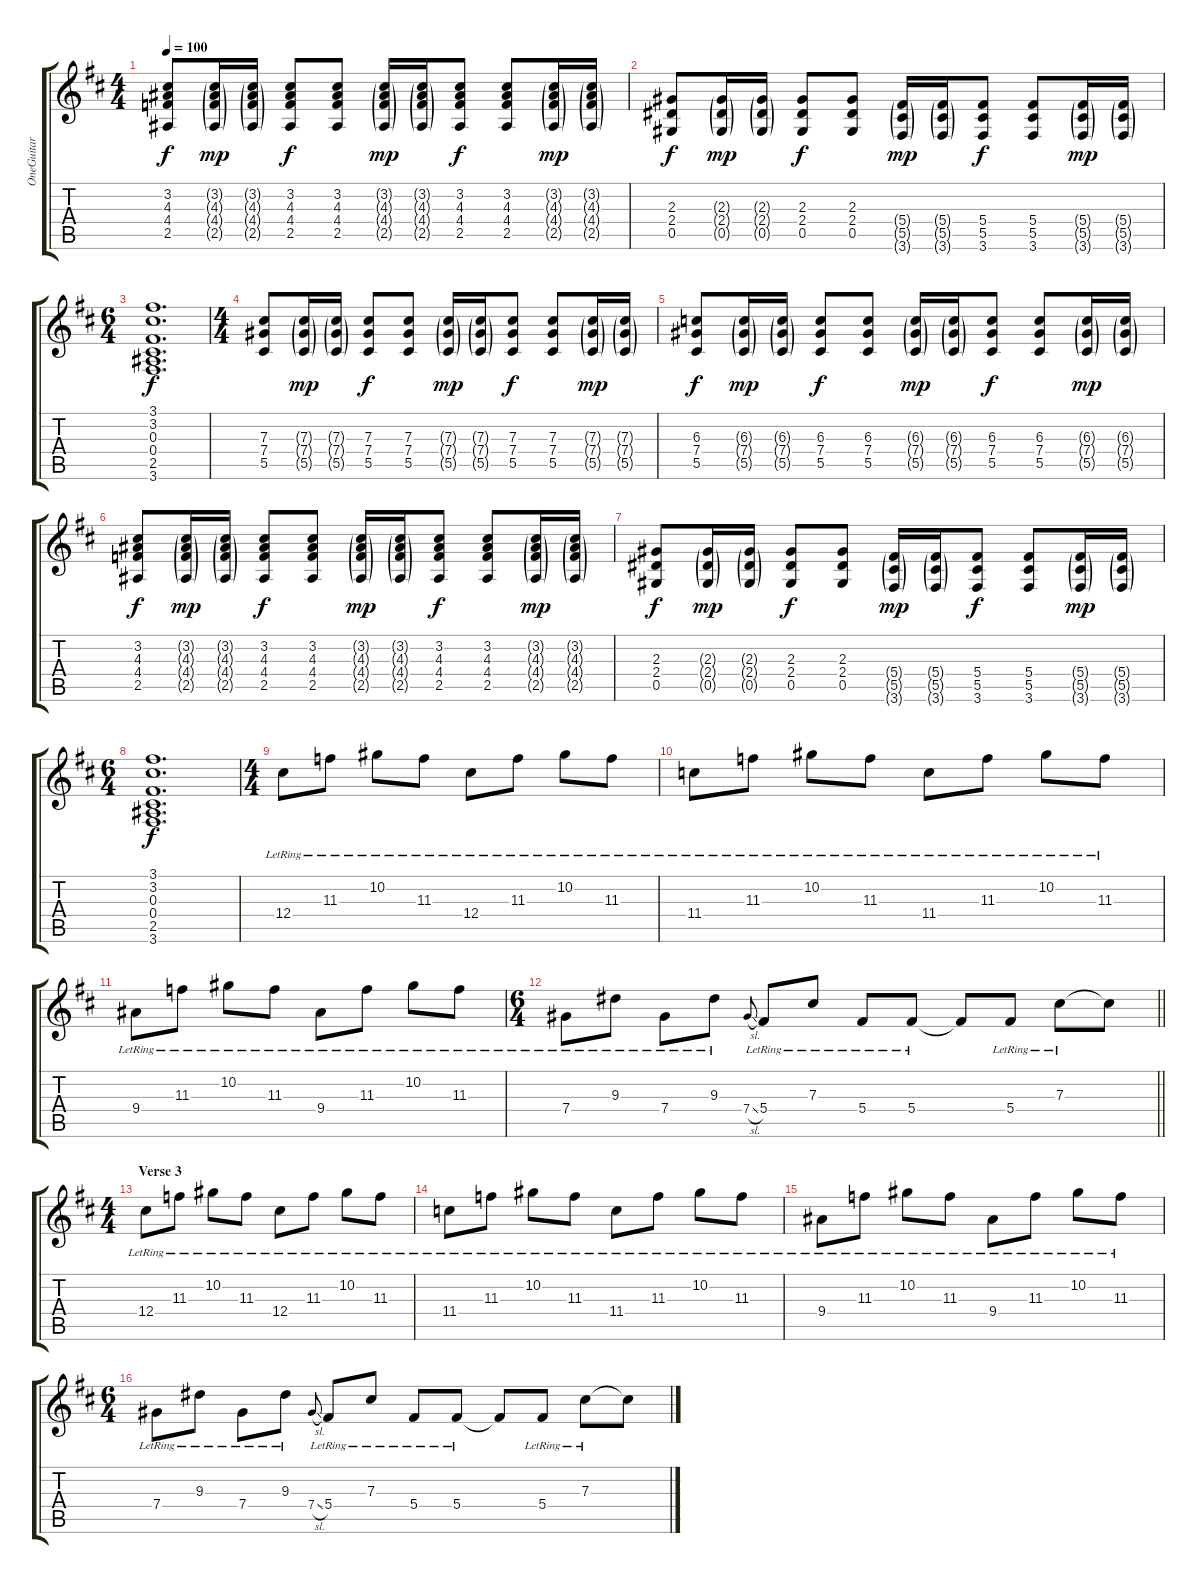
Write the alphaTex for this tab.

\track ("OneGuitar" "OneGuitar") {mute instrument acousticguitarsteel}
\staff {score tabs}
\tuning (Eb4 Bb3 Gb3 Db3 Ab2 Eb2) {hide}
\ts (4 4)
\tempo 100
\clef g2
\ks d
(3.2 4.3 4.4 2.5).8{dy f} (3.2{g} 4.3{g} 4.4{g} 2.5{g}).16{dy mp} (3.2{g} 4.3{g} 4.4{g} 2.5{g}).16 (3.2 4.3 4.4 2.5).8{dy f} (3.2 4.3 4.4 2.5).8 (3.2{g} 4.3{g} 4.4{g} 2.5{g}).16{dy mp} (3.2{g} 4.3{g} 4.4{g} 2.5{g}).16 (3.2 4.3 4.4 2.5).8{dy f} (3.2 4.3 4.4 2.5).8 (3.2{g} 4.3{g} 4.4{g} 2.5{g}).16{dy mp} (3.2{g} 4.3{g} 4.4{g} 2.5{g}).16 |
(2.3 2.4 0.5).8{dy f} (2.3{g} 2.4{g} 0.5{g}).16{dy mp} (2.3{g} 2.4{g} 0.5{g}).16 (2.3 2.4 0.5).8{dy f} (2.3 2.4 0.5).8 (5.4{g} 5.5{g} 3.6{g}).16{dy mp} (5.4{g} 5.5{g} 3.6{g}).16 (5.4 5.5 3.6).8{dy f} (5.4 5.5 3.6).8 (5.4{g} 5.5{g} 3.6{g}).16{dy mp} (5.4{g} 5.5{g} 3.6{g}).16 |
\ts (6 4)
(3.1 3.2 0.3 0.4 2.5 3.6).1{d dy f} |
\ts (4 4)
(7.3 7.4 5.5).8 (7.3{g} 7.4{g} 5.5{g}).16{dy mp} (7.3{g} 7.4{g} 5.5{g}).16 (7.3 7.4 5.5).8{dy f} (7.3 7.4 5.5).8 (7.3{g} 7.4{g} 5.5{g}).16{dy mp} (7.3{g} 7.4{g} 5.5{g}).16 (7.3 7.4 5.5).8{dy f} (7.3 7.4 5.5).8 (7.3{g} 7.4{g} 5.5{g}).16{dy mp} (7.3{g} 7.4{g} 5.5{g}).16 |
(6.3 7.4 5.5).8{dy f} (6.3{g} 7.4{g} 5.5{g}).16{dy mp} (6.3{g} 7.4{g} 5.5{g}).16 (6.3 7.4 5.5).8{dy f} (6.3 7.4 5.5).8 (6.3{g} 7.4{g} 5.5{g}).16{dy mp} (6.3{g} 7.4{g} 5.5{g}).16 (6.3 7.4 5.5).8{dy f} (6.3 7.4 5.5).8 (6.3{g} 7.4{g} 5.5{g}).16{dy mp} (6.3{g} 7.4{g} 5.5{g}).16 |
(3.2 4.3 4.4 2.5).8{dy f} (3.2{g} 4.3{g} 4.4{g} 2.5{g}).16{dy mp} (3.2{g} 4.3{g} 4.4{g} 2.5{g}).16 (3.2 4.3 4.4 2.5).8{dy f} (3.2 4.3 4.4 2.5).8 (3.2{g} 4.3{g} 4.4{g} 2.5{g}).16{dy mp} (3.2{g} 4.3{g} 4.4{g} 2.5{g}).16 (3.2 4.3 4.4 2.5).8{dy f} (3.2 4.3 4.4 2.5).8 (3.2{g} 4.3{g} 4.4{g} 2.5{g}).16{dy mp} (3.2{g} 4.3{g} 4.4{g} 2.5{g}).16 |
(2.3 2.4 0.5).8{dy f} (2.3{g} 2.4{g} 0.5{g}).16{dy mp} (2.3{g} 2.4{g} 0.5{g}).16 (2.3 2.4 0.5).8{dy f} (2.3 2.4 0.5).8 (5.4{g} 5.5{g} 3.6{g}).16{dy mp} (5.4{g} 5.5{g} 3.6{g}).16 (5.4 5.5 3.6).8{dy f} (5.4 5.5 3.6).8 (5.4{g} 5.5{g} 3.6{g}).16{dy mp} (5.4{g} 5.5{g} 3.6{g}).16 |
\ts (6 4)
(3.1 3.2 0.3 0.4 2.5 3.6).1{d dy f} |
\ts (4 4)
12.4{lr}.8 11.3{lr}.8 10.2{lr}.8 11.3{lr}.8 12.4{lr}.8 11.3{lr}.8 10.2{lr}.8 11.3{lr}.8 |
11.4{lr}.8 11.3{lr}.8 10.2{lr}.8 11.3{lr}.8 11.4{lr}.8 11.3{lr}.8 10.2{lr}.8 11.3{lr}.8 |
9.4{lr}.8 11.3{lr}.8 10.2{lr}.8 11.3{lr}.8 9.4{lr}.8 11.3{lr}.8 10.2{lr}.8 11.3{lr}.8 |
\ts (6 4)
\barLineRight lightlight
7.4{lr}.8 9.3{lr}.8 7.4{lr}.8 9.3{lr}.8 7.4{sl}.8{gr onbeat} 5.4{lr}.8 7.3{lr}.8 5.4{lr}.8 5.4{lr}.8 5.4{t}.8 5.4{lr}.8 7.3{lr}.8 7.3{t}.8 |
\ts (4 4)
\section ("" "Verse 3")
12.4{lr}.8 11.3{lr}.8 10.2{lr}.8 11.3{lr}.8 12.4{lr}.8 11.3{lr}.8 10.2{lr}.8 11.3{lr}.8 |
11.4{lr}.8 11.3{lr}.8 10.2{lr}.8 11.3{lr}.8 11.4{lr}.8 11.3{lr}.8 10.2{lr}.8 11.3{lr}.8 |
9.4{lr}.8 11.3{lr}.8 10.2{lr}.8 11.3{lr}.8 9.4{lr}.8 11.3{lr}.8 10.2{lr}.8 11.3{lr}.8 |
\ts (6 4)
7.4{lr}.8 9.3{lr}.8 7.4{lr}.8 9.3{lr}.8 7.4{sl}.8{gr onbeat} 5.4{lr}.8 7.3{lr}.8 5.4{lr}.8 5.4{lr}.8 5.4{t}.8 5.4{lr}.8 7.3{lr}.8 7.3{t}.8
